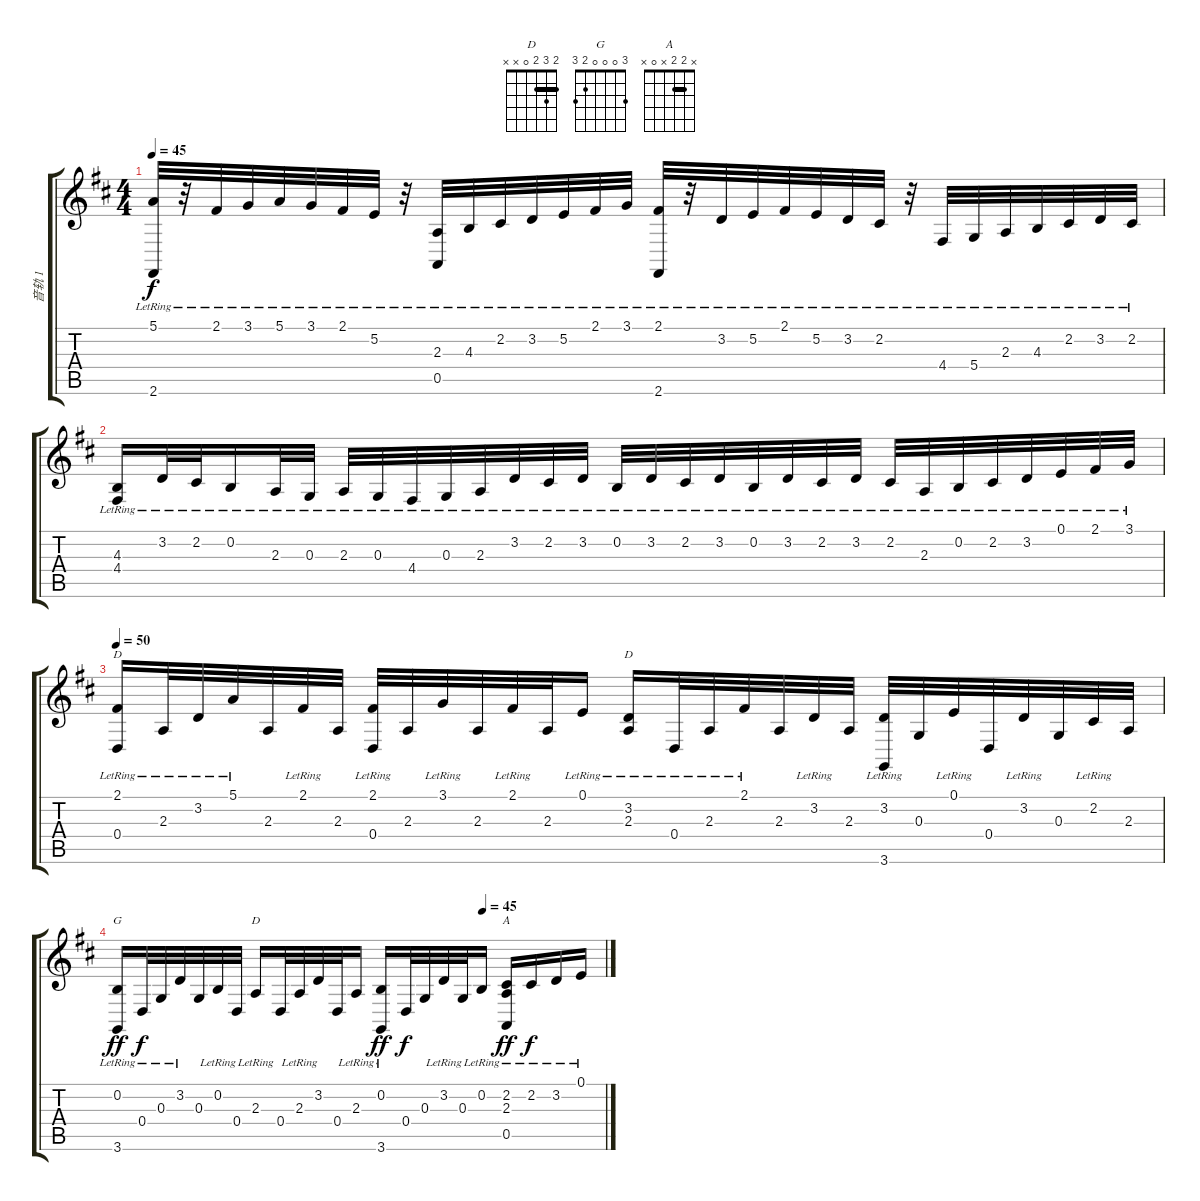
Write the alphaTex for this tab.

\track ("音轨 1" "音轨 1") {instrument acousticgrandpiano}
\staff {score tabs}
\tuning (E4 B3 G3 D3 A2 E2) {hide}
\chord ("D" x 7 7 4 5 x) {firstfret 4 barre 7}
\chord ("D" 1 3 2 0 x x)
\chord ("G" 3 0 0 0 2 3)
\chord ("D" 2 3 2 0 x x) {barre 2}
\chord ("A" x 2 2 x 0 x) {barre 2}
\ts (4 4)
\tempo 45
\clef g2
\ks d
(5.1{lr} 2.6).32{dy f} r.32 2.1{lr}.32 3.1{lr}.32 5.1{lr}.32 3.1{lr}.32 2.1{lr}.32 5.2{lr}.32 r.32 (2.3{lr} 0.5).32 4.3{lr}.32 2.2{lr}.32 3.2{lr}.32 5.2{lr}.32 2.1{lr}.32 3.1{lr}.32 (2.1{lr} 2.6).32 r.32 3.2{lr}.32 5.2{lr}.32 2.1{lr}.32 5.2{lr}.32 3.2{lr}.32 2.2{lr}.32 r.32 4.4{lr}.32 5.4{lr}.32 2.3{lr}.32 4.3{lr}.32 2.2{lr}.32 3.2{lr}.32 2.2{lr}.32 |
(4.3{lr} 4.4).16 3.2{lr}.32 2.2{lr}.32 0.2{lr}.16 2.3{lr}.32 0.3{lr}.32 2.3{lr}.32 0.3{lr}.32 4.4{lr}.32 0.3{lr}.32 2.3{lr}.32 3.2{lr}.32 2.2{lr}.32 3.2{lr}.32 0.2{lr}.32 3.2{lr}.32 2.2{lr}.32 3.2{lr}.32 0.2{lr}.32 3.2{lr}.32 2.2{lr}.32 3.2{lr}.32 2.2{lr}.32 2.3{lr}.32 0.2{lr}.32 2.2{lr}.32 3.2{lr}.32 0.1{lr}.32 2.1{lr}.32 3.1{lr}.32 |
\tempo 50
(2.1{lr} 0.4{lr}).16{ch "D"} 2.3{lr}.32 3.2{lr}.32 5.1{lr}.32 2.3.32 2.1{lr}.32 2.3.32 (2.1{lr} 0.4{lr}).32 2.3.32 3.1{lr}.32 2.3.32 2.1{lr}.32 2.3.32 0.1{lr}.16 (3.2{lr} 2.3{lr}).16{ch "D"} 0.4{lr}.32 2.3{lr}.32 2.1{lr}.32 2.3.32 3.2{lr}.32 2.3.32 (3.2{lr} 3.6).32 0.3.32 0.1{lr}.32 0.4.32 3.2{lr}.32 0.3.32 2.2{lr}.32 2.3.32 |
\tempo (45 0.75)
(0.2{lr} 3.6{lr}).16{ch "G" dy ff} 0.4{lr}.32{dy f} 0.3{lr}.32 3.2{lr}.32 0.3.32 0.2{lr}.32 0.4.32 2.3{lr}.16{ch "D"} 0.4.32 2.3{lr}.32 3.2{lr}.32 0.4.32 2.3{lr}.16 (0.2{lr} 3.6{lr}).16{dy ff} 0.4.32{dy f} 0.3.32 3.2{lr}.32 0.3.32 0.2{lr}.16 (2.2{lr} 2.3{lr} 0.5{lr}).16{ch "A" dy ff} 2.2{lr}.16{dy f} 3.2{lr}.16 0.1{lr}.16
